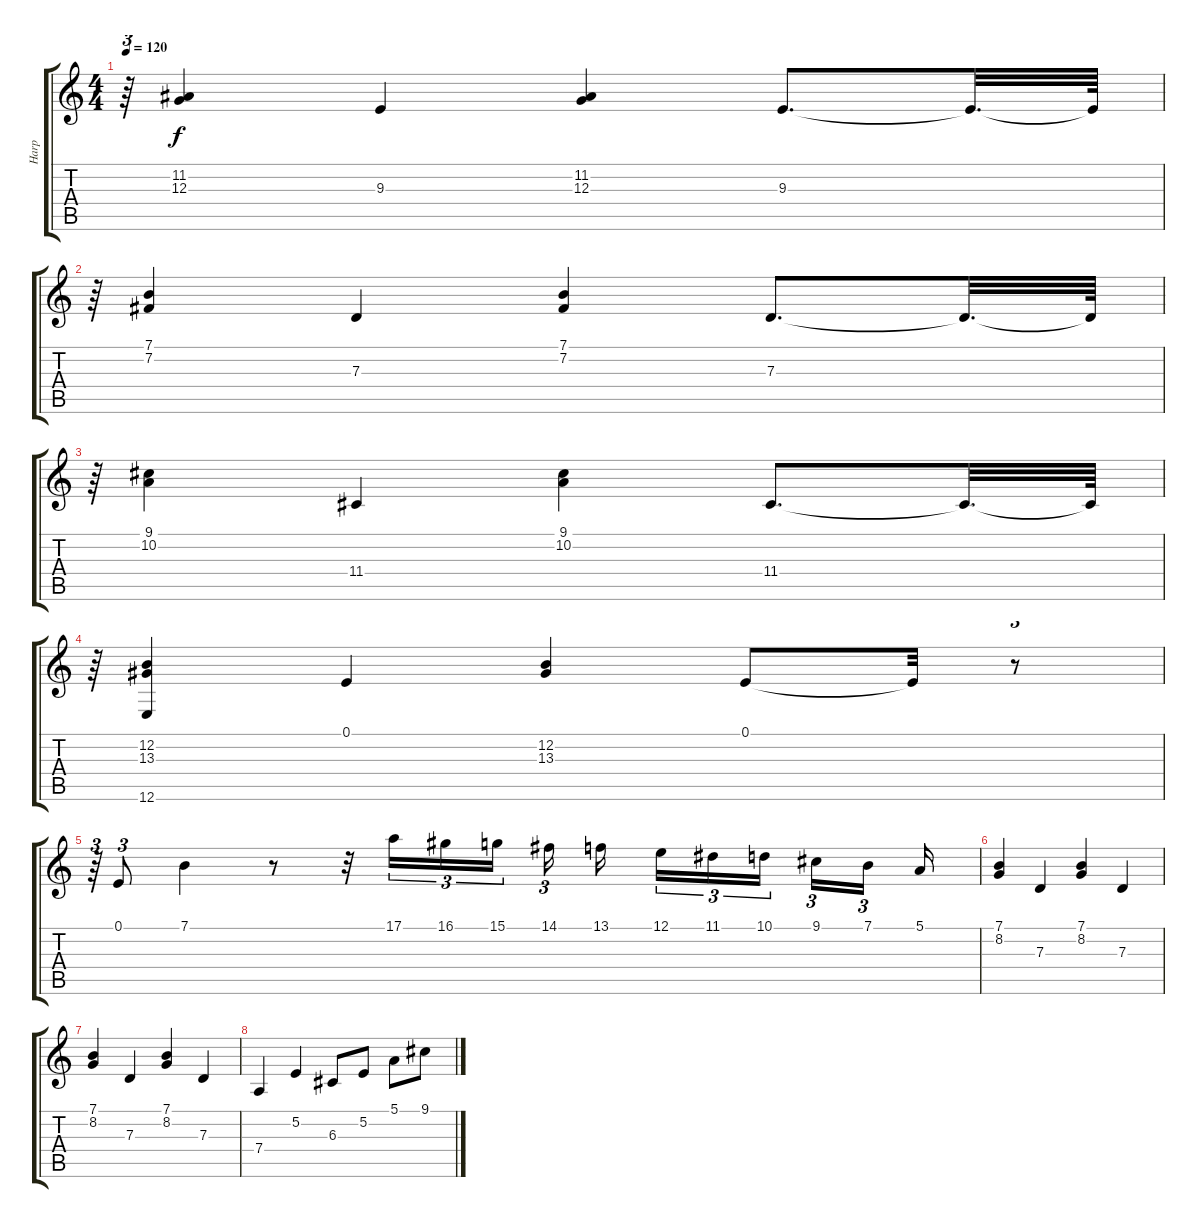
\track ("Harp" "Harp") {instrument orchestralharp}
\staff {score tabs}
\tuning (E4 B3 G3 D3 A2 E2) {hide}
\ts (4 4)
\tempo 120
\clef g2
\ks c
r.64{tu (3 2) dy f} (11.2 12.3).4 9.3.4 (11.2 12.3).4 9.3.8{d} 9.3{t}.32{d} 9.3{t}.64 |
r.64{tu (3 2)} (7.1 7.2).4 7.3.4 (7.1 7.2).4 7.3.8{d} 7.3{t}.32{d} 7.3{t}.64 |
r.64{tu (3 2)} (9.1 10.2).4 11.4.4 (9.1 10.2).4 11.4.8{d} 11.4{t}.32{d} 11.4{t}.64 |
r.64{tu (3 2)} (12.2 13.3 12.6).4 0.1.4 (12.2 13.3).4 0.1.8 0.1{t}.32 r.8{tu (3 2)} |
r.64{tu (3 2)} 0.1.8{tu (3 2)} 7.1.4 r.8 r.32 17.1.16{tu (3 2)} 16.1.16{tu (3 2)} 15.1.16{tu (3 2) beam splitsecondary} 14.1.16{tu (3 2) beam splitsecondary} 13.1.16 12.1.16{tu (3 2)} 11.1.16{tu (3 2)} 10.1.16{tu (3 2) beam splitsecondary} 9.1.16{tu (3 2)} 7.1.16{tu (3 2) beam splitsecondary} 5.1.16 |
(7.1 8.2).4 7.3.4 (7.1 8.2).4 7.3.4 |
(7.1 8.2).4 7.3.4 (7.1 8.2).4 7.3.4 |
7.4.4 5.2.4 6.3.8 5.2.8 5.1.8 9.1.8
